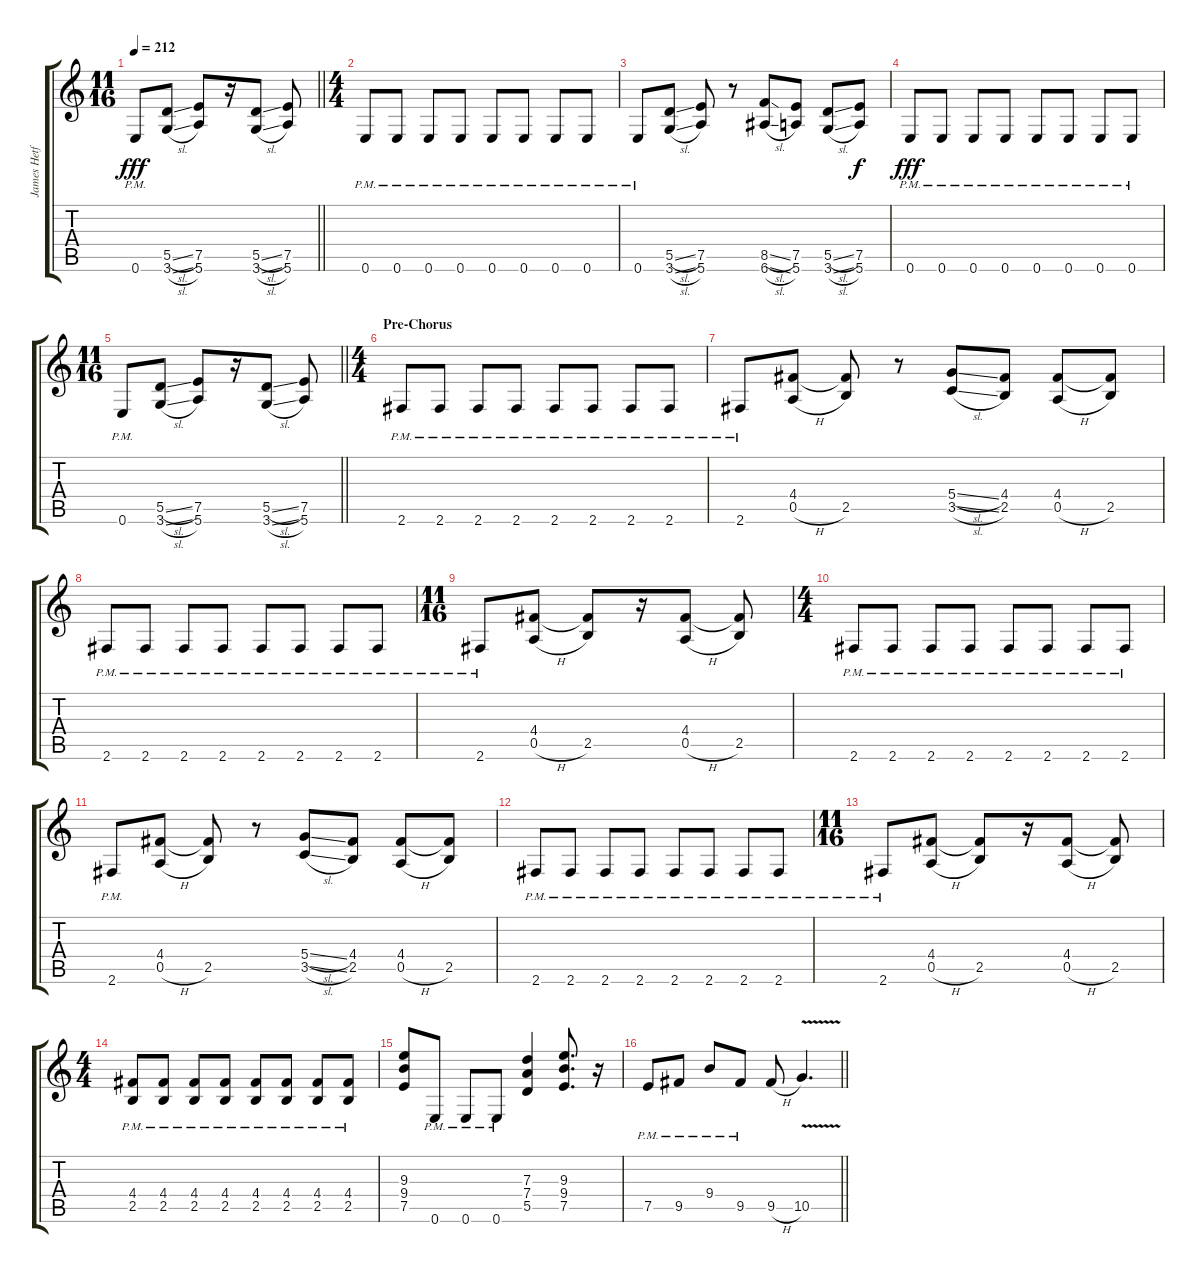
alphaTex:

\track ("James Hetfield" "James Hetf") {instrument distortionguitar}
\staff {score tabs}
\tuning (E4 B3 G3 D3 A2 E2) {hide}
\ts (11 16)
\tempo 212
\clef g2
\barLineRight lightlight
\ks c
0.6{pm}.8{dy fff} (5.5{sl} 3.6{sl}).8 (7.5 5.6).8 r.16 (5.5{sl} 3.6{sl}).8 (7.5 5.6).8 |
\ts (4 4)
0.6{pm}.8 0.6{pm}.8 0.6{pm}.8 0.6{pm}.8 0.6{pm}.8 0.6{pm}.8 0.6{pm}.8 0.6{pm}.8 |
0.6{pm}.8 (5.5{sl} 3.6{sl}).8 (7.5 5.6).8 r.8 (8.5{sl} 6.6{sl}).8 (7.5 5.6).8 (5.5{sl} 3.6{sl}).8 (7.5 5.6).8{dy f} |
0.6{pm}.8{dy fff} 0.6{pm}.8 0.6{pm}.8 0.6{pm}.8 0.6{pm}.8 0.6{pm}.8 0.6{pm}.8 0.6{pm}.8 |
\ts (11 16)
\barLineRight lightlight
0.6{pm}.8 (5.5{sl} 3.6{sl}).8 (7.5 5.6).8 r.16 (5.5{sl} 3.6{sl}).8 (7.5 5.6).8 |
\ts (4 4)
\section ("" "Pre-Chorus")
2.6{pm}.8 2.6{pm}.8 2.6{pm}.8 2.6{pm}.8 2.6{pm}.8 2.6{pm}.8 2.6{pm}.8 2.6{pm}.8 |
2.6{pm}.8 (4.4 0.5{h}).8 (4.4{t} 2.5).8 r.8 (5.4{sl} 3.5{sl}).8 (4.4 2.5).8 (4.4 0.5{h}).8 (4.4{t} 2.5).8 |
2.6{pm}.8 2.6{pm}.8 2.6{pm}.8 2.6{pm}.8 2.6{pm}.8 2.6{pm}.8 2.6{pm}.8 2.6{pm}.8 |
\ts (11 16)
2.6{pm}.8 (4.4 0.5{h}).8 (4.4{t} 2.5).8 r.16 (4.4 0.5{h}).8 (4.4{t} 2.5).8 |
\ts (4 4)
2.6{pm}.8 2.6{pm}.8 2.6{pm}.8 2.6{pm}.8 2.6{pm}.8 2.6{pm}.8 2.6{pm}.8 2.6{pm}.8 |
2.6{pm}.8 (4.4 0.5{h}).8 (4.4{t} 2.5).8 r.8 (5.4{sl} 3.5{sl}).8 (4.4 2.5).8 (4.4 0.5{h}).8 (4.4{t} 2.5).8 |
2.6{pm}.8 2.6{pm}.8 2.6{pm}.8 2.6{pm}.8 2.6{pm}.8 2.6{pm}.8 2.6{pm}.8 2.6{pm}.8 |
\ts (11 16)
2.6{pm}.8 (4.4 0.5{h}).8 (4.4{t} 2.5).8 r.16 (4.4 0.5{h}).8 (4.4{t} 2.5).8 |
\ts (4 4)
(4.4{pm} 2.5{pm}).8 (4.4{pm} 2.5{pm}).8 (4.4{pm} 2.5{pm}).8 (4.4{pm} 2.5{pm}).8 (4.4{pm} 2.5{pm}).8 (4.4{pm} 2.5{pm}).8 (4.4{pm} 2.5{pm}).8 (4.4{pm} 2.5{pm}).8 |
(9.3 9.4 7.5).8 0.6{pm}.8 0.6{pm}.8 0.6{pm}.8 (7.3 7.4 5.5).4 (9.3 9.4 7.5).8{d} r.16 |
\barLineRight lightlight
7.5{pm}.8 9.5{pm}.8 9.4{pm}.8 9.5{pm}.8 9.5{h}.8 10.5{v}.4{d}
